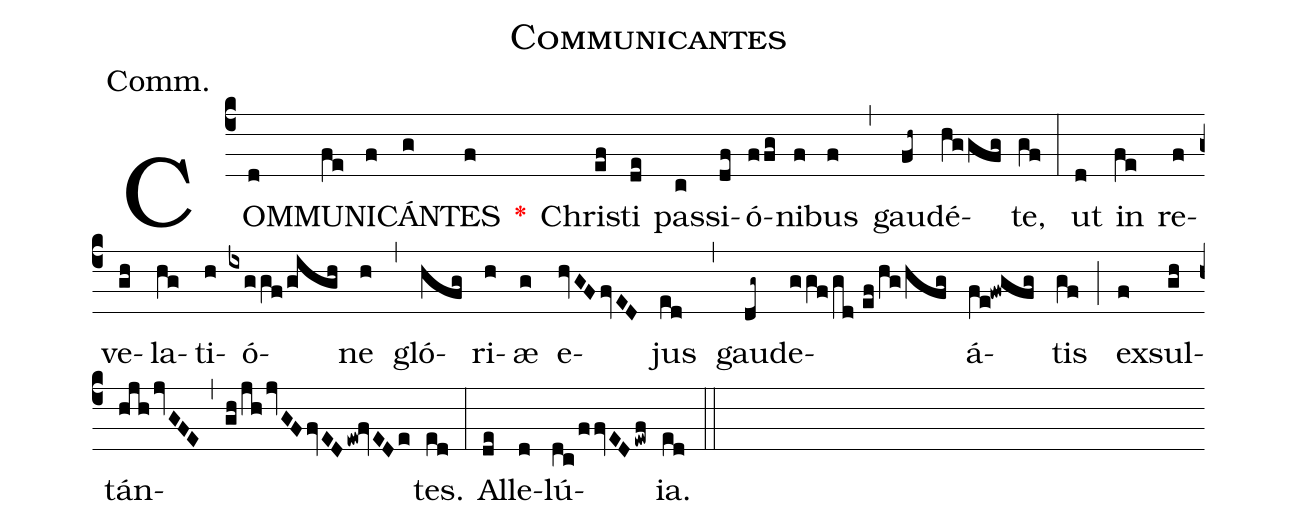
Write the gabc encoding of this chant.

name:Communicantes;
annotation:Comm.;
mode:I.;
office-part:Communion;
%%
(c4) COM(d)MU(fe)NI(f)CÁN(g)TES(f) <v>\red{*}</v>() Chri(ef)sti(de) pas(c)si(df)ó(ffg)ni(f)bus(f) (,) gau(fh~)dé(hggfg)te,(gf) (:) ut(d) in(fe) re(f)ve(gh)la(hg)ti(h)ó(ixggf/gigh)ne(h) (,) gló(hfg)ri(h)æ(g) e(hvGFfvED)jus(ed) (,) gau(dg~)de(ggf/gd//ef/hg/hfg)á(fe!fwgfg)tis(gf) (;) ex(f)sul(gh)tán(hjh/jvGFE,gh/jh/jvGFfvED/ew!fvEDe)tes.(ed) (:) Al(de)le(d)lú(dc/ffvEDewf)ia.(ed) (::)
